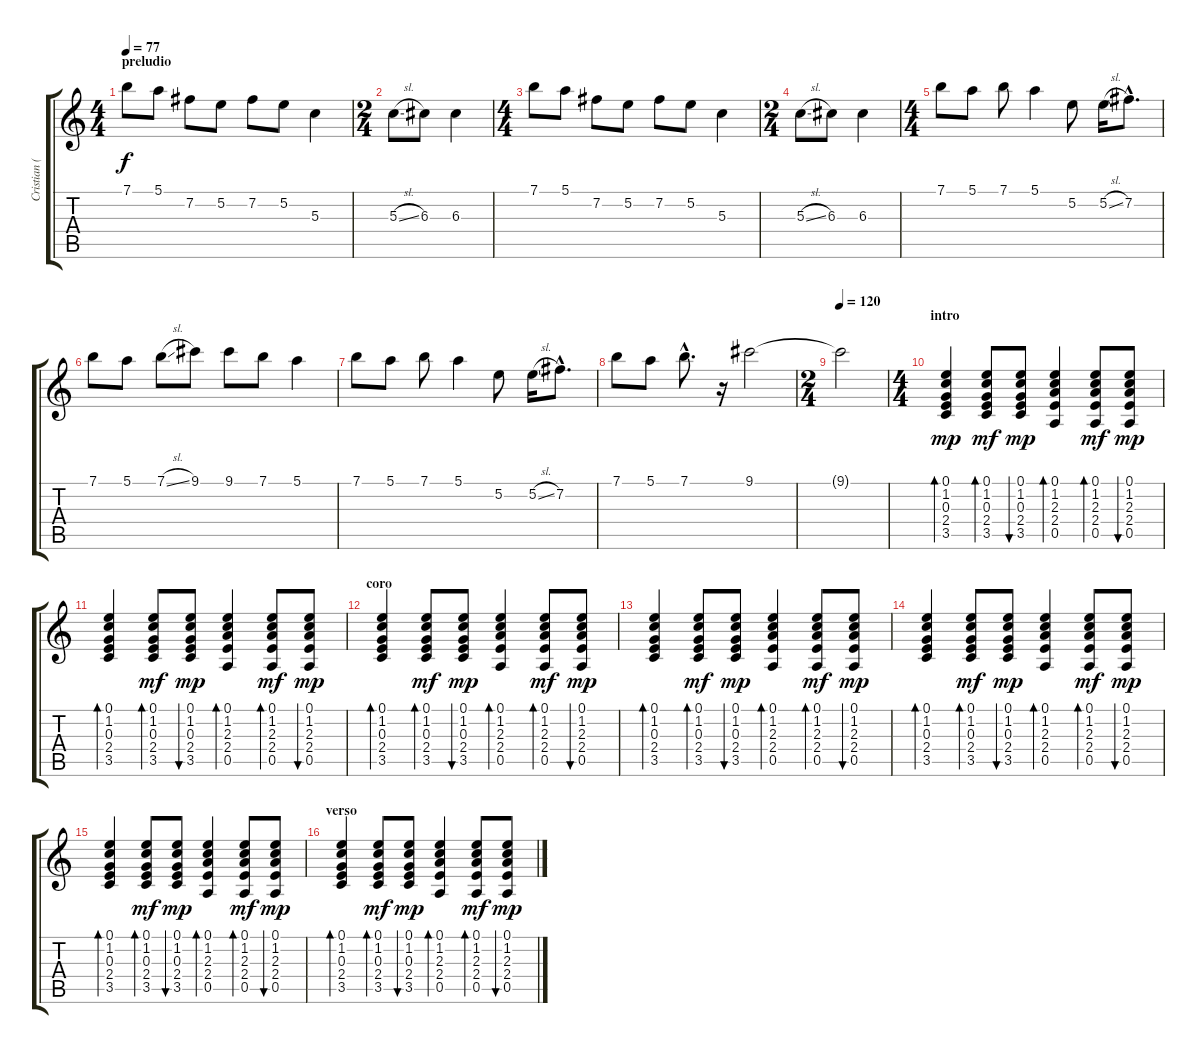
\track ("Cristian (guitarra)" "Cristian (") {instrument acousticguitarsteel}
\staff {score tabs}
\tuning (E4 B3 G3 D3 A2 E2) {hide}
\ts (4 4)
\section ("" "preludio")
\tempo 77
\clef g2
\ks c
7.1.8{dy f volume 10 instrument acousticguitarsteel} 5.1.8 7.2.8 5.2.8 7.2.8 5.2.8 5.3.4 |
\ts (2 4)
5.3{sl}.8 6.3.8 6.3.4 |
\ts (4 4)
7.1.8 5.1.8 7.2.8 5.2.8 7.2.8 5.2.8 5.3.4 |
\ts (2 4)
5.3{sl}.8 6.3.8 6.3.4 |
\ts (4 4)
7.1.8 5.1.8 7.1.8 5.1.4 5.2.8 5.2{sl}.16 7.2{hac}.8{d} |
7.1.8 5.1.8 7.1{sl}.8 9.1.8 9.1.8 7.1.8 5.1.4 |
7.1.8 5.1.8 7.1.8 5.1.4 5.2.8 5.2{sl}.16 7.2{hac}.8{d} |
7.1.8 5.1.8 7.1{hac}.8{d} r.16 9.1.2 |
\ts (2 4)
\tempo 120
9.1{t}.2{volume 11} |
\ts (4 4)
\section ("" "intro")
(0.1 1.2 0.3 2.4 3.5).4{bd 120 dy mp} (0.1 1.2 0.3 2.4 3.5).8{bd 60 dy mf} (0.1 1.2 0.3 2.4 3.5).8{bu 60 dy mp} (0.1 1.2 2.3 2.4 0.5).4{bd 60} (0.1 1.2 2.3 2.4 0.5).8{bd 60 dy mf} (0.1 1.2 2.3 2.4 0.5).8{bu 60 dy mp} |
(0.1 1.2 0.3 2.4 3.5).4{bd 60} (0.1 1.2 0.3 2.4 3.5).8{bd 60 dy mf} (0.1 1.2 0.3 2.4 3.5).8{bu 60 dy mp} (0.1 1.2 2.3 2.4 0.5).4{bd 60} (0.1 1.2 2.3 2.4 0.5).8{bd 60 dy mf} (0.1 1.2 2.3 2.4 0.5).8{bu 60 dy mp} |
\section ("" "coro")
(0.1 1.2 0.3 2.4 3.5).4{bd 60} (0.1 1.2 0.3 2.4 3.5).8{bd 60 dy mf} (0.1 1.2 0.3 2.4 3.5).8{bu 60 dy mp} (0.1 1.2 2.3 2.4 0.5).4{bd 60} (0.1 1.2 2.3 2.4 0.5).8{bd 60 dy mf} (0.1 1.2 2.3 2.4 0.5).8{bu 60 dy mp} |
(0.1 1.2 0.3 2.4 3.5).4{bd 60} (0.1 1.2 0.3 2.4 3.5).8{bd 60 dy mf} (0.1 1.2 0.3 2.4 3.5).8{bu 60 dy mp} (0.1 1.2 2.3 2.4 0.5).4{bd 60} (0.1 1.2 2.3 2.4 0.5).8{bd 60 dy mf} (0.1 1.2 2.3 2.4 0.5).8{bu 60 dy mp} |
(0.1 1.2 0.3 2.4 3.5).4{bd 60} (0.1 1.2 0.3 2.4 3.5).8{bd 60 dy mf} (0.1 1.2 0.3 2.4 3.5).8{bu 60 dy mp} (0.1 1.2 2.3 2.4 0.5).4{bd 60} (0.1 1.2 2.3 2.4 0.5).8{bd 60 dy mf} (0.1 1.2 2.3 2.4 0.5).8{bu 60 dy mp} |
(0.1 1.2 0.3 2.4 3.5).4{bd 60} (0.1 1.2 0.3 2.4 3.5).8{bd 60 dy mf} (0.1 1.2 0.3 2.4 3.5).8{bu 60 dy mp} (0.1 1.2 2.3 2.4 0.5).4{bd 60} (0.1 1.2 2.3 2.4 0.5).8{bd 60 dy mf} (0.1 1.2 2.3 2.4 0.5).8{bu 60 dy mp} |
\section ("" "verso")
(0.1 1.2 0.3 2.4 3.5).4{bd 60} (0.1 1.2 0.3 2.4 3.5).8{bd 60 dy mf} (0.1 1.2 0.3 2.4 3.5).8{bu 60 dy mp} (0.1 1.2 2.3 2.4 0.5).4{bd 60} (0.1 1.2 2.3 2.4 0.5).8{bd 60 dy mf} (0.1 1.2 2.3 2.4 0.5).8{bu 60 dy mp}
